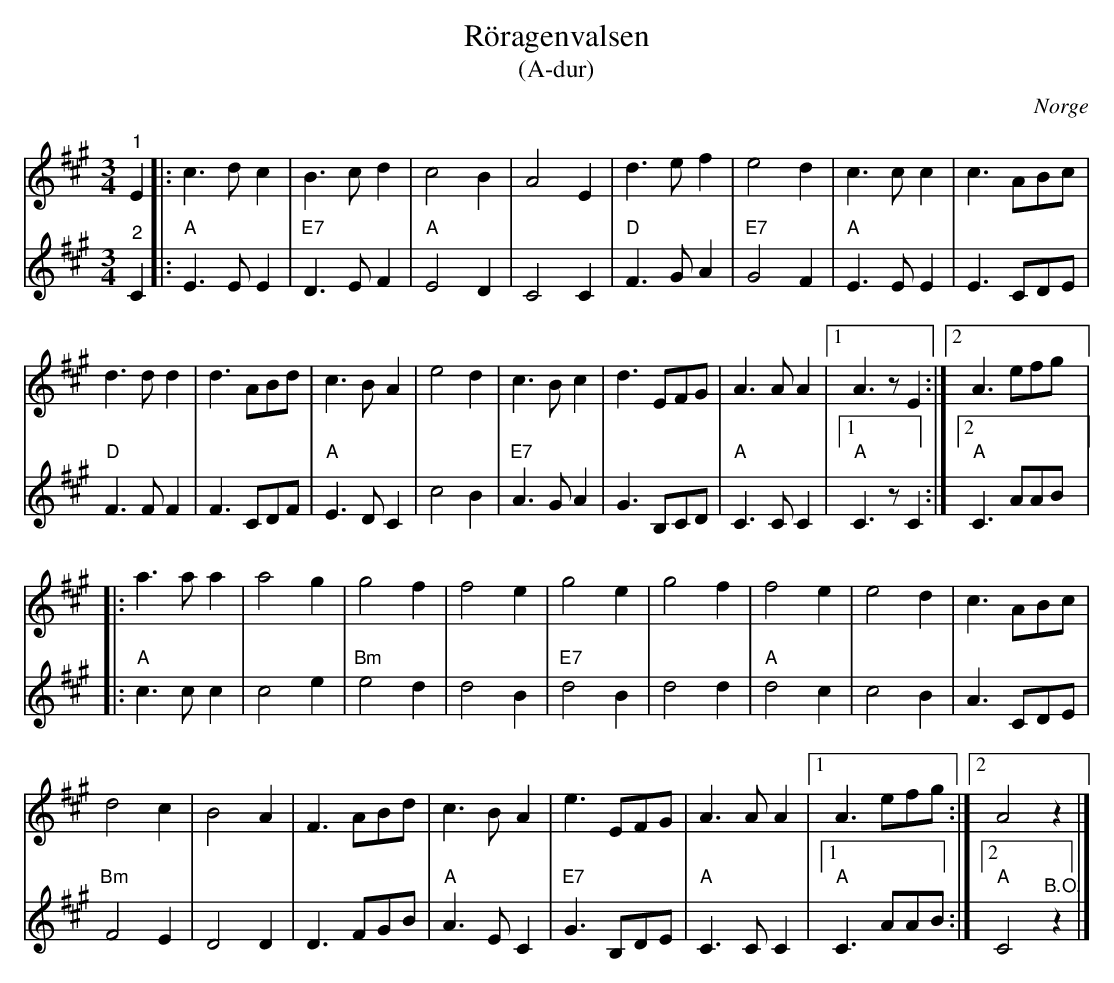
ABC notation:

X:1
T:Röragenvalsen
T:(A-dur)
O:Norge
L:1/8
M:3/4
K:A
V:1
"^1" E2 |: c3 d c2 | B3 c d2 | c4 B2 | A4 E2 | d3 e f2 | e4 d2 | c3 c c2 | c3 ABc |
d3 d d2 | d3 ABd | c3 B A2 | e4 d2 | c3 B c2 | d3 EFG | A3 A A2 |1 A3 z E2 :|2 A3 efg |:
a3 a a2 | a4 g2 | g4 f2 | f4 e2 | g4 e2 | g4 f2 | f4 e2 | e4 d2 | c3 ABc |
d4 c2 | B4 A2 | F3 ABd | c3 B A2 | e3 EFG | A3 A A2 |1 A3 efg :|2 A4 z2 |]
V:2
"^2" C2 |:"A" E3 E E2 |"E7" D3 E F2 |"A" E4 D2 | C4 C2 |"D" F3 G A2 |"E7" G4 F2 |
"A" E3 E E2 | E3 CDE |"D" F3 F F2 | F3 CDF |"A" E3 D C2 | c4 B2 |"E7" A3 G A2 | G3 B,CD |
"A" C3 C C2 |1"A" C3 z C2 :|2"A" C3 AAB |:"A" c3 c c2 | c4 e2 |"Bm" e4 d2 | d4 B2 |
"E7" d4 B2 | d4 d2 |"A" d4 c2 | c4 B2 | A3 CDE |"Bm" F4 E2 | D4 D2 | D3 FGB |"A" A3 E C2 |
"E7" G3 B,DE |"A" C3 C C2 |1"A" C3 AAB :|2"A" C4"^B.O." z2 |]
